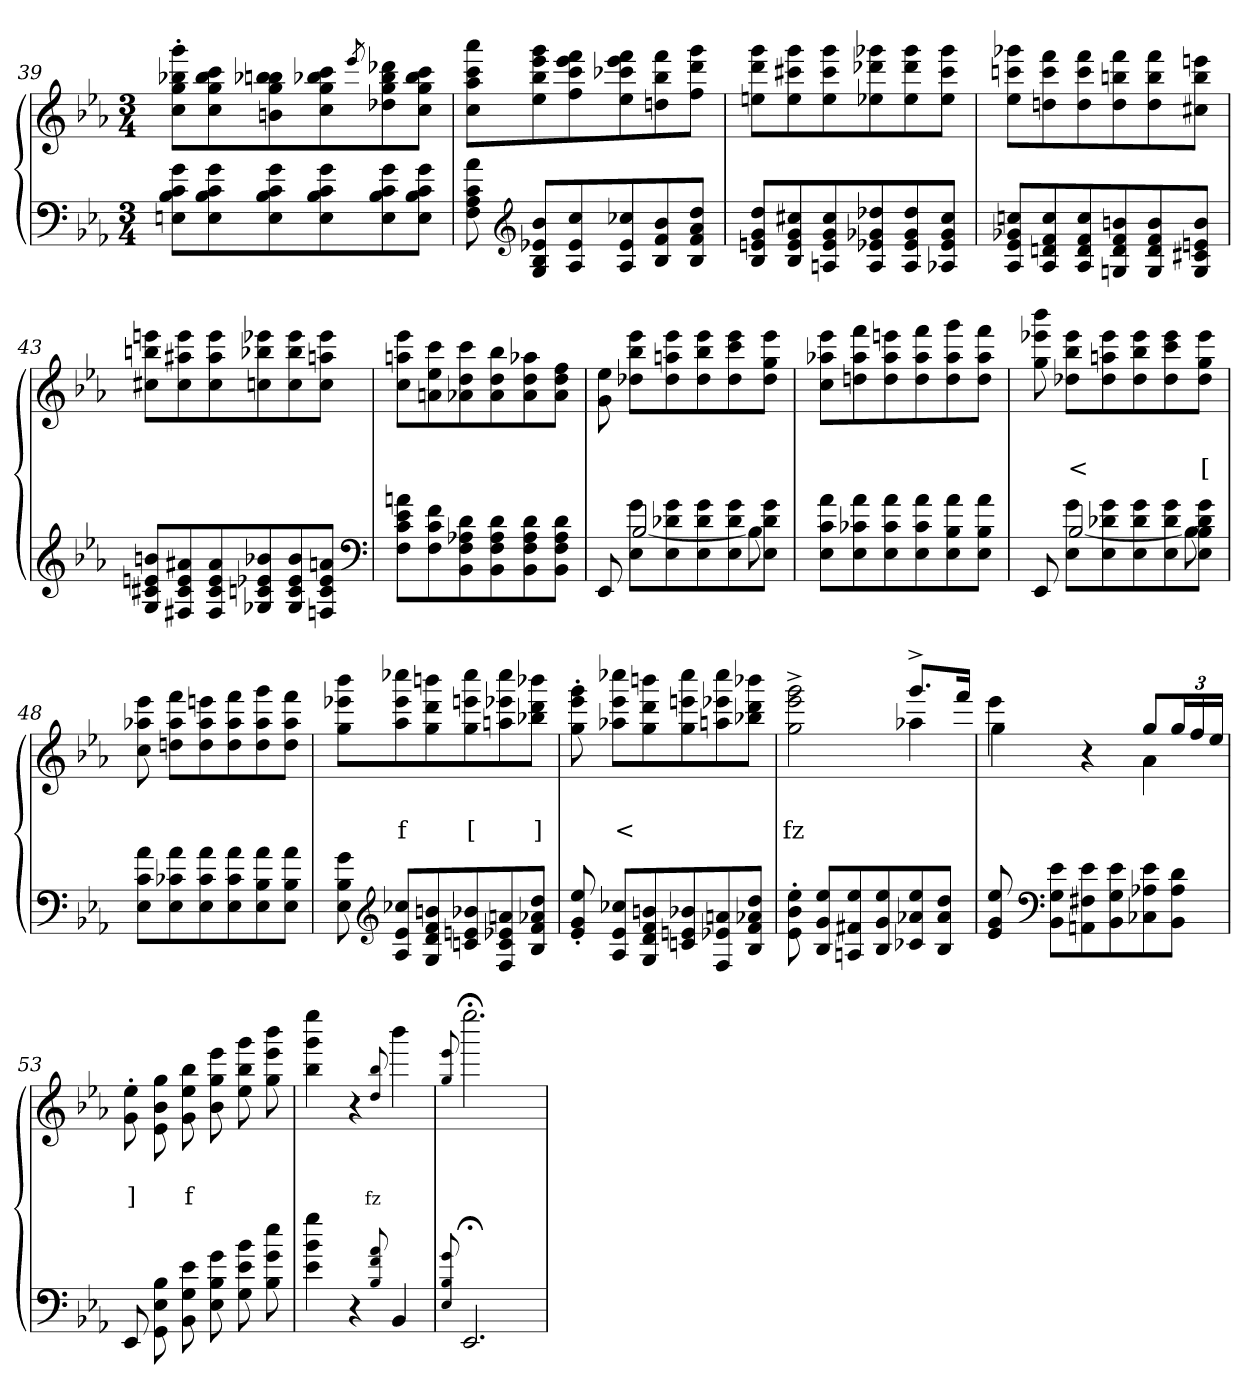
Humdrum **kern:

**kern	**kern	**text	**text
*part2	*part1	*part1	*part1
*staff2	*staff1	*staff1	*staff1
*clefF4	*clefG2	*	*
*k[b-e-a-]	*k[b-e-a-]	*	*
*M3/4	*M3/4	*	*
=39	=39	=39	=39
8g 8c 8B- 8EnL	8ggg'> 8bb-X'> 8gg'> 8cc'>L	.	.
8g 8c 8B- 8E	8ccc 8bb- 8gg 8cc	.	.
8g 8c 8B- 8E	8bbn 8bb- 8gg 8bn	.	.
8g 8c 8B- 8E	8ccc 8bb-X 8gg 8cc	.	.
.	8qeee-/	.	.
8g 8c 8B- 8E	8ddd-X 8bb- 8gg 8dd-X	.	.
8g 8c 8B- 8EJ	8ccc 8bb- 8gg 8ccJ	.	.
=40	=40	=40	=40
8a- 8c 8A- 8F	8aaa- 8ccc 8aa- 8ccL	.	.
*clefG2	*	*	*
8b- 8e-X 8B- 8GL	8ggg 8eee- 8bb- 8ee-	.	.
8cc 8e- 8A-	8fff 8eee- 8ccc 8ff	.	.
8cc-X 8e- 8A-	8fff 8eee- 8ccc-X 8ee-	.	.
8b- 8f 8B-	8fff 8bb- 8ddn	.	.
8dd 8a- 8f 8B-J	8ggg 8ddd 8ffJ	.	.
=41	=41	=41	=41
8dd 8g 8en 8B-L	8ggg 8ddd 8eenL	.	.
8cc#X 8g 8e 8B-	8ggg 8ccc#X 8ee	.	.
8cc# 8g 8e 8An	8ggg 8ccc# 8ee	.	.
8dd-X 8g-X 8e-X 8A	8ggg-X 8ddd-X 8ee-X	.	.
8dd- 8g- 8e- 8A	8ggg- 8ddd- 8ee-	.	.
8cc# 8g- 8e- 8A-XJ	8ggg- 8ccc# 8ee-J	.	.
=42	=42	=42	=42
8ccn 8g-X 8e- 8A-L	8ggg-X 8cccn 8ee-L	.	.
8cc 8f 8dn 8A-	8fff 8ccc 8ddn	.	.
8cc 8f 8d 8A-	8fff 8ccc 8dd	.	.
8bn 8f 8d 8Gn	8fff 8bbn 8dd	.	.
8b 8f 8d 8G	8fff 8bb 8dd	.	.
8b 8en 8c#X 8GJ	8eeen 8bb 8cc#XJ	.	.
=43	=43	=43	=43
8bn 8en 8c#X 8GL	8eeen 8bbn 8cc#XL	.	.
8a#X 8e 8c# 8F#X	8eee 8aa#X 8cc#	.	.
8a# 8e 8c# 8F#	8eee 8aa# 8cc#	.	.
8b-X 8e-X 8cn 8G-X	8eee-X 8bb-X 8ccn	.	.
8b- 8e- 8c 8G-	8eee- 8bb- 8cc	.	.
8an 8e- 8c 8FnJ	8eee- 8aan 8ccJ	.	.
*clefF4	*	*	*
=44	=44	=44	=44
8an 8e- 8c 8FL	8eee- 8aan 8ccL	.	.
8f 8c 8F	8ccc 8ee- 8an	.	.
8d 8A-X 8F 8BB-	8ccc 8dd 8a-X	.	.
8d 8A- 8F 8BB-	8bb- 8dd 8a-	.	.
8d 8A- 8F 8BB-	8aa- 8dd 8a-	.	.
8d 8A- 8F 8BB-J	8ff 8dd 8a-J	.	.
=45	=45	=45	=45
*^	*	*	*
8EE-	8ryy	8ee- 8g	.	.
8g 8E-\L	[2B-/	8eee- 8bb- 8dd-XL	.	.
8g 8d-X 8E-	.	8eee- 8aan 8dd-	.	.
8g 8d- 8E-	.	8eee- 8bb- 8dd-	.	.
8g 8d- 8E-	.	8eee- 8ccc 8dd-	.	.
8g 8d- 8E-J	8B-\]	8eee- 8gg 8dd-J	.	.
*v	*v	*	*	*
=46	=46	=46	=46
8a- 8c 8E-L	8eee- 8aa-X 8ccL	.	.
8a- 8c-X 8E-	8fff 8aa- 8ddn	.	.
8a- 8c- 8E-	8eeen 8aa- 8dd	.	.
8a- 8c- 8E-	8fff 8aa- 8dd	.	.
8a- 8B- 8E-	8ggg 8aa- 8dd	.	.
8a- 8B- 8E-J	8fff 8aa- 8ddJ	.	.
=47	=47	=47	=47
*^	*	*	*
8EE-	8ryy	8bbb- 8eee-X 8gg	.	.
8g 8E-\L	[2B-/	8eee- 8bb- 8dd-XL	.	<
8g 8d-X 8E-	.	8eee- 8aan 8dd-	.	.
8g 8d- 8E-	.	8eee- 8bb- 8dd-	.	.
8g 8d- 8E-	.	8eee- 8ccc 8dd-	.	.
8g 8d- 8B- 8E-J	8B-\]	8eee- 8gg 8dd-J	.	[
*v	*v	*	*	*
=48	=48	=48	=48
8a- 8c 8E-L	8eee- 8aa-X 8cc	.	.
8a- 8c-X 8E-	8fff 8aa- 8ddnL	.	.
8a- 8c- 8E-	8eeen 8aa- 8dd	.	.
8a- 8c- 8E-	8fff 8aa- 8dd	.	.
8a- 8B- 8E-	8ggg 8aa- 8dd	.	.
8a- 8B- 8E-J	8fff 8aa- 8ddJ	.	.
=49	=49	=49	=49
8g 8B- 8E-	8bbb- 8eee-X 8ggL	.	.
*clefG2	*	*	*
8cc-X 8e- 8A-L	8cccc-X 8eee- 8aa-	.	f
8bn 8f 8d 8G	8bbbn 8ddd 8gg	.	.
8b-X 8en 8cn	8cccc- 8eeen 8gg	.	[
8an 8e-X 8c 8F	8cccc- 8eee-X 8aan	.	.
8dd 8a-X 8f 8B-J	8bbb-X 8ddd 8bb-XJ	.	]
=50	=50	=50	=50
8ee-'> 8g'> 8e-'>	8ggg'> 8eee-'> 8gg'>	.	.
8cc-X 8e- 8A-L	8cccc-X 8eee- 8aa-XL	.	<
8bn 8f 8d 8G	8bbbn 8ddd 8gg	.	.
8b-X 8en 8cn	8cccc- 8eeen 8gg	.	.
8an 8e-X 8F	8cccc- 8eee-X 8aan	.	.
8dd 8a-X 8f 8B-J	8bbb-X 8ddd 8bb-XJ	.	.
=51	=51	=51	=51
*	*^	*	*
8ee-'> 8b-'> 8e-\'>	2ryy	2ggg^> 2eee-^> 2gg^>	.	fz
8ee- 8g 8B-L	.	.	.	.
8ee- 8f#X 8An	.	.	.	.
8ee- 8g 8B-	.	.	.	.
8ee- 8a-X 8c-X	8.ggg^>L	4aa-X	.	.
8dd 8a- 8B-J	.	.	.	.
.	16fffJk	.	.	.
=52	=52	=52	=52	=52
8ee- 8g 8e-	4eee-\	4gg	.	.
*clefF4	*	*	*	*
8e- 8G 8BB-L	.	.	.	.
8e- 8F#X 8AAn	4ryy	4r	.	.
8e- 8G 8BB-	.	.	.	.
8e- 8A-X 8C-X	8ggL	4a-	.	.
8d 8A- 8BB-J	24ggL	.	.	.
.	24ff	.	.	.
.	24ee-JJ	.	.	.
*	*v	*v	*	*
=53	=53	=53	=53
8EE-	8ee-'> 8g'>	.	]
8B- 8E- 8GG	8gg 8b- 8e-	.	.
8e- 8G 8BB-	8bb- 8ee- 8g	.	f
8g 8B- 8E-	8eee- 8gg 8b-	.	.
8b- 8e- 8G	8ggg 8bb- 8ee-	.	.
8ee- 8g 8B-	8bbb- 8eee- 8gg	.	.
=54	=54	=54	=54
4gg 4b- 4e-	4eeee- 4ggg 4bb-	.	.
4r	4r	.	.
8qqa- 8qqf 8qqB-/	8qqbb- 8qqdd/	.	fz
4BB-	4bbb-	.	.
=55	=55	=55	=55
8qqg 8qqB- 8qqE-/	8qqeee- 8qqgg/	.	.
2.EE-;<	2.eeee-;<	.	.
=	=	=	=
*-	*-	*-	*-
